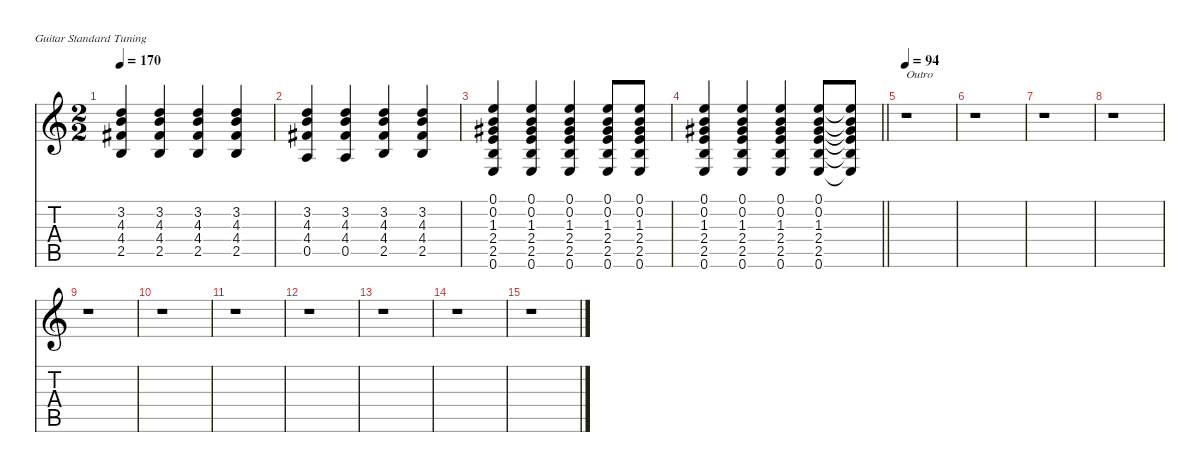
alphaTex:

\defaultSystemsLayout 4
\hideDynamics
\bracketExtendMode nobrackets
\singleTrackTrackNamePolicy hidden
\multiTrackTrackNamePolicy hidden
\firstSystemTrackNameMode fullname
\firstSystemTrackNameOrientation horizontal
\otherSystemsTrackNameOrientation horizontal
\track ("12 String acoustic" "12 strg.") {instrument acousticguitarsteel}
\staff {score tabs}
\tuning (E4 B3 G3 D3 A2 E2)
\ts (2 2)
\tempo 170
\clef g2
\ks c
(3.2 4.3 4.4{acc #} 2.5).4{dy f beam Up} (3.2 4.3 4.4{acc #} 2.5).4{beam Up} (3.2 4.3 4.4{acc #} 2.5).4{beam Up} (3.2 4.3 4.4{acc #} 2.5).4{beam Up} |
(3.2 4.3 4.4{acc #} 0.5).4{beam Up} (3.2 4.3 4.4{acc #} 0.5).4{beam Up} (3.2 4.3 4.4{acc #} 2.5).4{beam Up} (3.2 4.3 4.4{acc #} 2.5).4{beam Up} |
(0.1 0.2 1.3{acc #} 2.4 2.5 0.6).4{beam Up} (0.1 0.2 1.3{acc #} 2.4 2.5 0.6).4{beam Up} (0.1 0.2 1.3{acc #} 2.4 2.5 0.6).4{beam Up} (0.1 0.2 1.3{acc #} 2.4 2.5 0.6).8{beam Up} (0.1 0.2 1.3{acc #} 2.4 2.5 0.6).8{beam Up} |
\barLineRight lightlight
(0.1 0.2 1.3{acc #} 2.4 2.5 0.6).4{beam Up} (0.1 0.2 1.3{acc #} 2.4 2.5 0.6).4{beam Up} (0.1 0.2 1.3{acc #} 2.4 2.5 0.6).4{beam Up} (0.1 0.2 1.3{acc #} 2.4 2.5 0.6).8{beam Up} (0.1{t} 0.2{t} 1.3{t acc #} 2.4{t} 2.5{t} 0.6{t}).8{beam Up} |
\tempo 94
r.1{txt "Outro" beam Down} |
r.1{beam Down} |
r.1{beam Down} |
r.1{beam Down} |
r.1{beam Down} |
r.1{beam Down} |
r.1{beam Down} |
r.1{beam Down} |
r.1{beam Down} |
r.1{beam Down} |
r.1{beam Down}
